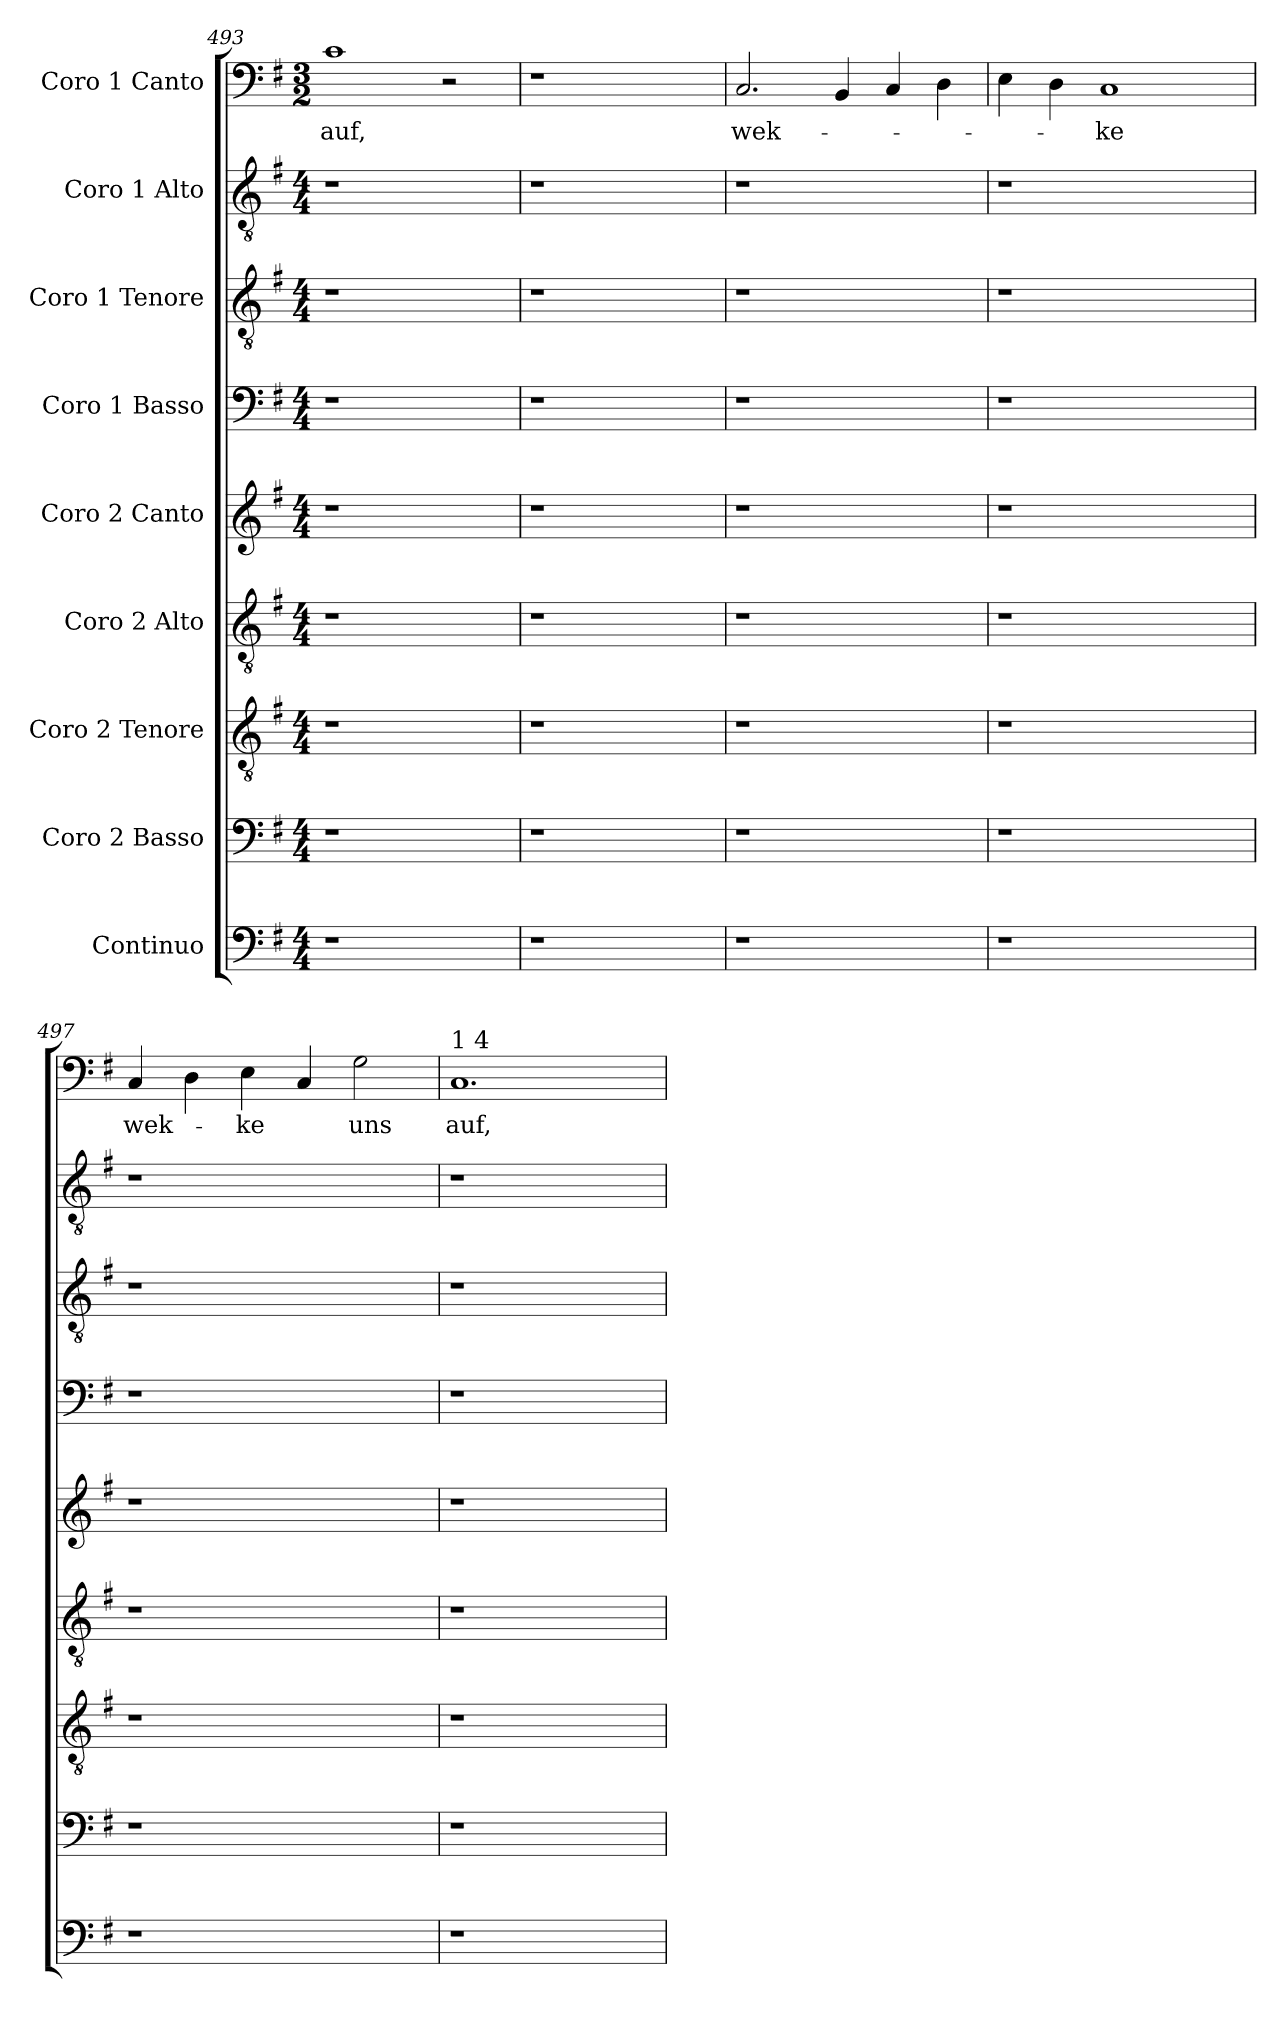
**kern	**kern	**kern	**kern	**kern	**kern	**kern	**kern	**kern	**text
*part9	*part8	*part7	*part6	*part5	*part4	*part3	*part2	*part1	*part1
*staff9	*staff8	*staff7	*staff6	*staff5	*staff4	*staff3	*staff2	*staff1	*staff1
*I"Continuo	*I"Coro 2  Basso	*I"Coro 2  Tenore	*I"Coro 2  Alto	*I"Coro 2  Canto	*I"Coro 1  Basso	*I"Coro 1  Tenore	*I"Coro 1  Alto	*I"Coro 1  Canto	*
*clefF4	*clefF4	*clefGv2	*clefGv2	*clefG2	*clefF4	*clefGv2	*clefGv2	*clefF4	*
*k[f#]	*k[f#]	*k[f#]	*k[f#]	*k[f#]	*k[f#]	*k[f#]	*k[f#]	*k[f#]	*
*G:	*G:	*G:	*G:	*G:	*G:	*G:	*G:	*G:	*
*M4/4	*M4/4	*M4/4	*M4/4	*M4/4	*M4/4	*M4/4	*M4/4	*M3/2	*
=493	=493	=493	=493	=493	=493	=493	=493	=493	=493
!	!	!	!	!	!	!	!	!	!LO:LY:b:cj
1r	1r	1r	1r	1r	1r	1r	1r	1c	auf,
2ryy	2ryy	2ryy	2ryy	2ryy	2ryy	2ryy	2ryy	2r	.
=494	=494	=494	=494	=494	=494	=494	=494	=494	=494
!	!	!	!	!	!	!	!	!LO:N:vis=1	!
1r	1r	1r	1r	1r	1r	1r	1r	1.r	.
2ryy	2ryy	2ryy	2ryy	2ryy	2ryy	2ryy	2ryy	.	.
=495	=495	=495	=495	=495	=495	=495	=495	=495	=495
!	!	!	!	!	!	!	!	!	!LO:LY:b:cj
1r	1r	1r	1r	1r	1r	1r	1r	2.C/	wek-
.	.	.	.	.	.	.	.	4BB/	.
2ryy	2ryy	2ryy	2ryy	2ryy	2ryy	2ryy	2ryy	4C/	.
.	.	.	.	.	.	.	.	4D\	.
=496	=496	=496	=496	=496	=496	=496	=496	=496	=496
1r	1r	1r	1r	1r	1r	1r	1r	4E\	.
.	.	.	.	.	.	.	.	4D\	.
!	!	!	!	!	!	!	!	!	!LO:LY:b:cj
.	.	.	.	.	.	.	.	1C	-ke
2ryy	2ryy	2ryy	2ryy	2ryy	2ryy	2ryy	2ryy	.	.
=497	=497	=497	=497	=497	=497	=497	=497	=497	=497
!	!	!	!	!	!	!	!	!	!LO:LY:b:cj
1r	1r	1r	1r	1r	1r	1r	1r	4C/	wek-
.	.	.	.	.	.	.	.	4D\	.
!	!	!	!	!	!	!	!	!	!LO:LY:b:cj
.	.	.	.	.	.	.	.	4E\	-ke
.	.	.	.	.	.	.	.	4C/	.
!	!	!	!	!	!	!	!	!	!LO:LY:b:cj
2ryy	2ryy	2ryy	2ryy	2ryy	2ryy	2ryy	2ryy	2G\	uns
!!LO:LB:g=z
=498	=498	=498	=498	=498	=498	=498	=498	=498	=498
!	!	!	!	!	!	!	!	!LO:TX:a:t=1 4	!
!	!	!	!	!	!	!	!	!	!LO:LY:b:cj
1r	1r	1r	1r	1r	1r	1r	1r	1.C	auf,
2ryy	2ryy	2ryy	2ryy	2ryy	2ryy	2ryy	2ryy	.	.
=	=	=	=	=	=	=	=	=	=
*-	*-	*-	*-	*-	*-	*-	*-	*-	*-
